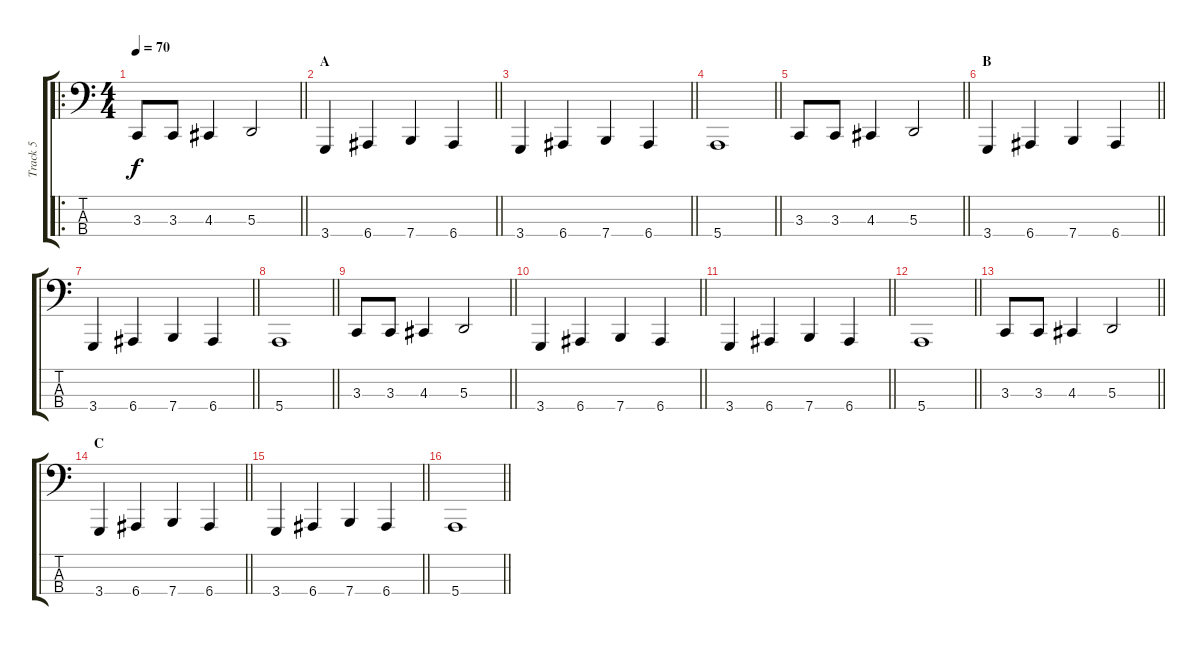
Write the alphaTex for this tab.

\track ("Track 5" "Track 5") {instrument birdtweet}
\staff {score tabs}
\tuning (G2 D2 A1 E1) {hide}
\ro
\ts (4 4)
\tempo 70
\clef f4
\barLineRight lightlight
\ks c
3.3.8{dy f instrument birdtweet} 3.3.8 4.3.4 5.3.2 |
\section ("" "A")
\barLineRight lightlight
3.4.4 6.4.4 7.4.4 6.4.4 |
\barLineRight lightlight
3.4.4 6.4.4 7.4.4 6.4.4 |
\barLineRight lightlight
5.4.1 |
\barLineRight lightlight
3.3.8 3.3.8 4.3.4 5.3.2 |
\section ("" "B")
\barLineRight lightlight
3.4.4 6.4.4 7.4.4 6.4.4 |
\barLineRight lightlight
3.4.4 6.4.4 7.4.4 6.4.4 |
\barLineRight lightlight
5.4.1 |
\barLineRight lightlight
3.3.8 3.3.8 4.3.4 5.3.2 |
\barLineRight lightlight
3.4.4 6.4.4 7.4.4 6.4.4 |
\barLineRight lightlight
3.4.4 6.4.4 7.4.4 6.4.4 |
\barLineRight lightlight
5.4.1 |
\barLineRight lightlight
3.3.8 3.3.8 4.3.4 5.3.2 |
\section ("" "C")
\barLineRight lightlight
3.4.4 6.4.4 7.4.4 6.4.4 |
\barLineRight lightlight
3.4.4 6.4.4 7.4.4 6.4.4 |
\barLineRight lightlight
5.4.1
